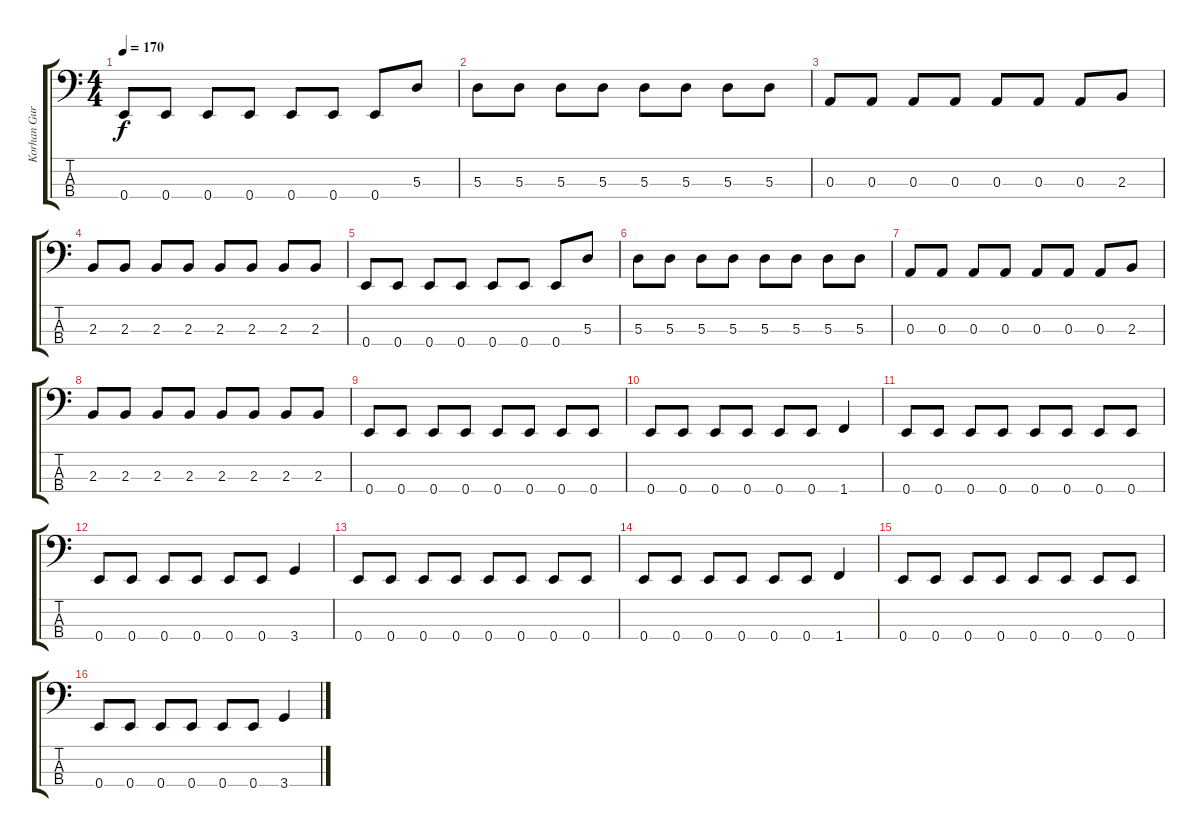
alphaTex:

\track ("Korhan Gurler" "Korhan Gur") {instrument electricbassfinger}
\staff {score tabs}
\tuning (G2 D2 A1 E1) {hide}
\ts (4 4)
\tempo 170
\clef f4
\ks c
0.4.8{dy f} 0.4.8 0.4.8 0.4.8 0.4.8 0.4.8 0.4.8 5.3.8 |
5.3.8 5.3.8 5.3.8 5.3.8 5.3.8 5.3.8 5.3.8 5.3.8 |
0.3.8 0.3.8 0.3.8 0.3.8 0.3.8 0.3.8 0.3.8 2.3.8 |
2.3.8 2.3.8 2.3.8 2.3.8 2.3.8 2.3.8 2.3.8 2.3.8 |
0.4.8 0.4.8 0.4.8 0.4.8 0.4.8 0.4.8 0.4.8 5.3.8 |
5.3.8 5.3.8 5.3.8 5.3.8 5.3.8 5.3.8 5.3.8 5.3.8 |
0.3.8 0.3.8 0.3.8 0.3.8 0.3.8 0.3.8 0.3.8 2.3.8 |
2.3.8 2.3.8 2.3.8 2.3.8 2.3.8 2.3.8 2.3.8 2.3.8 |
0.4.8 0.4.8 0.4.8 0.4.8 0.4.8 0.4.8 0.4.8 0.4.8 |
0.4.8 0.4.8 0.4.8 0.4.8 0.4.8 0.4.8 1.4.4 |
0.4.8 0.4.8 0.4.8 0.4.8 0.4.8 0.4.8 0.4.8 0.4.8 |
0.4.8 0.4.8 0.4.8 0.4.8 0.4.8 0.4.8 3.4.4 |
0.4.8 0.4.8 0.4.8 0.4.8 0.4.8 0.4.8 0.4.8 0.4.8 |
0.4.8 0.4.8 0.4.8 0.4.8 0.4.8 0.4.8 1.4.4 |
0.4.8 0.4.8 0.4.8 0.4.8 0.4.8 0.4.8 0.4.8 0.4.8 |
0.4.8 0.4.8 0.4.8 0.4.8 0.4.8 0.4.8 3.4.4
